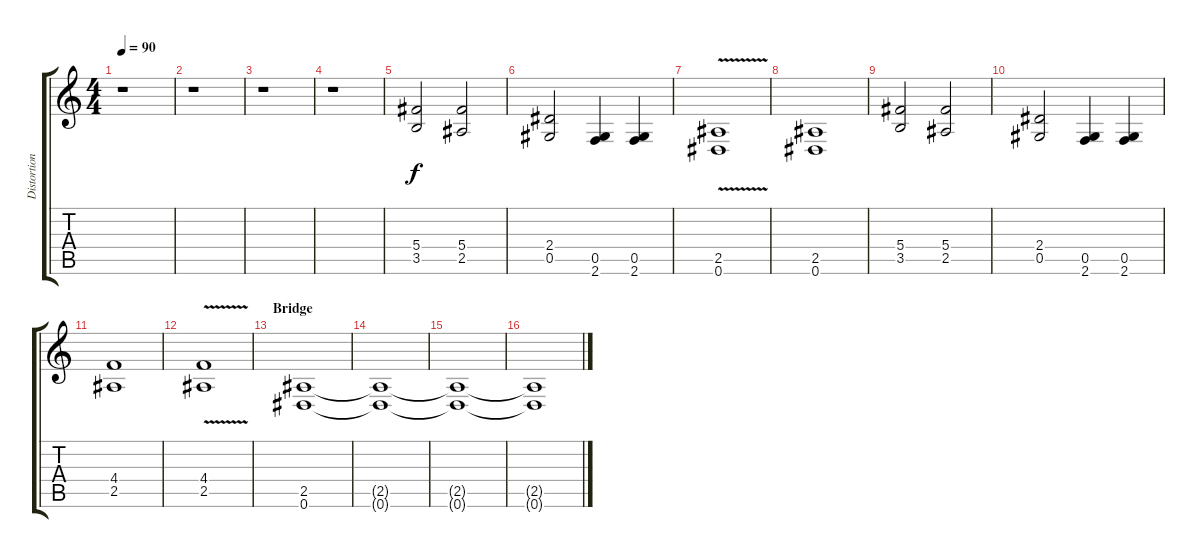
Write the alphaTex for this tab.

\track ("Distortion Guitar" "Distortion") {instrument distortionguitar}
\staff {score tabs}
\tuning (Eb4 Bb3 Gb3 Db3 Ab2 Eb2) {hide}
\ts (4 4)
\tempo 90
\clef g2
\ks c
r.1{dy f} |
r.1 |
r.1 |
r.1 |
(5.4 3.5).2 (5.4 2.5).2 |
(2.4 0.5).2 (0.5 2.6).4 (0.5 2.6).4 |
(2.5{v} 0.6{v}).1 |
(2.5 0.6).1 |
(5.4 3.5).2 (5.4 2.5).2 |
(2.4 0.5).2 (0.5 2.6).4 (0.5 2.6).4 |
(4.4 2.5).1 |
(4.4{v} 2.5{v}).1 |
\section ("" "Bridge")
(2.5 0.6).1{volume 5} |
(2.5{t} 0.6{t}).1 |
(2.5{t} 0.6{t}).1 |
(2.5{t} 0.6{t}).1
